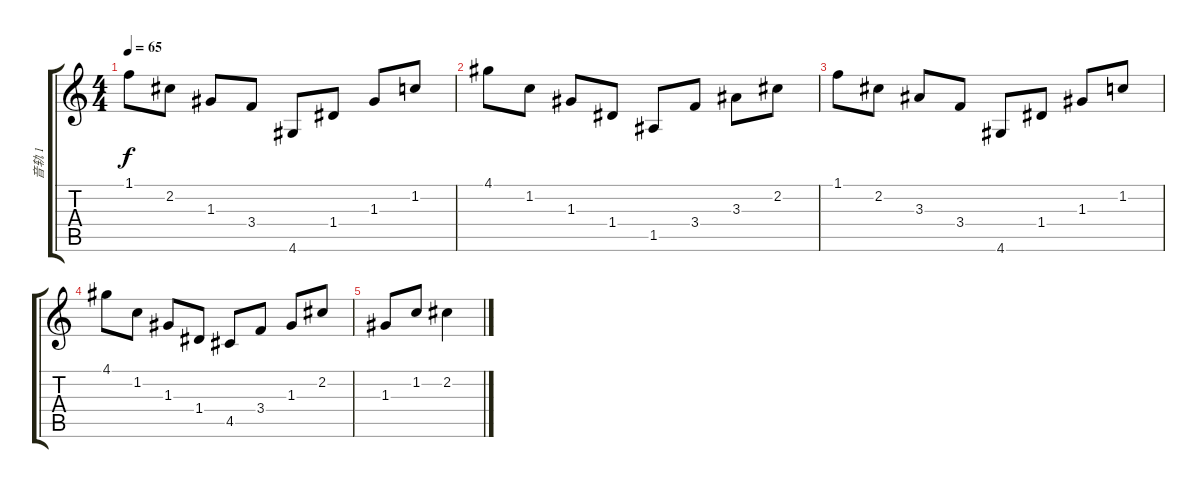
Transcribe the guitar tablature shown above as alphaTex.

\track ("音轨 1" "音轨 1") {instrument acousticguitarsteel}
\staff {score tabs}
\tuning (E4 B3 G3 D3 A2 E2) {hide}
\ts (4 4)
\tempo 65
\clef g2
\ks c
1.1.8{dy f} 2.2.8 1.3.8 3.4.8 4.6.8 1.4.8 1.3.8 1.2.8 |
4.1.8 1.2.8 1.3.8 1.4.8 1.5.8 3.4.8 3.3.8 2.2.8 |
1.1.8 2.2.8 3.3.8 3.4.8 4.6.8 1.4.8 1.3.8 1.2.8 |
4.1.8 1.2.8 1.3.8 1.4.8 4.5.8 3.4.8 1.3.8 2.2.8 |
1.3.8 1.2.8 2.2.4
